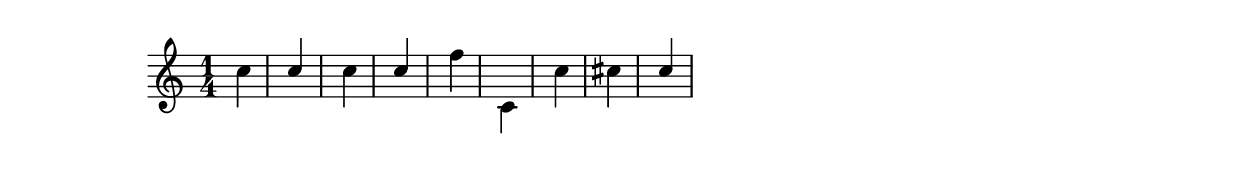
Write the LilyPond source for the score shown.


\version "2.3.16"
\header {
texidoc = "Downstem notes following a barline are
printed with some extra space. This is an optical correction similar
to juxtaposed stems.

Accidentals after the barline get some space as well.
"
}

sd = \override Stem  #'direction = #-1
su = \override Stem  #'direction = #1
\score { \relative c''
{

%\override Staff.StaffSpacing  #'stem-spacing-correction = #10
%\override Staff.NoteSpacing  #'stem-spacing-correction = #10

\time 1/4 \sd c4 \su c4
\sd c4 \su c4
\sd f c,4  c'4 cis4 \stemUp c4
}
\paper { raggedright = ##t}
}

